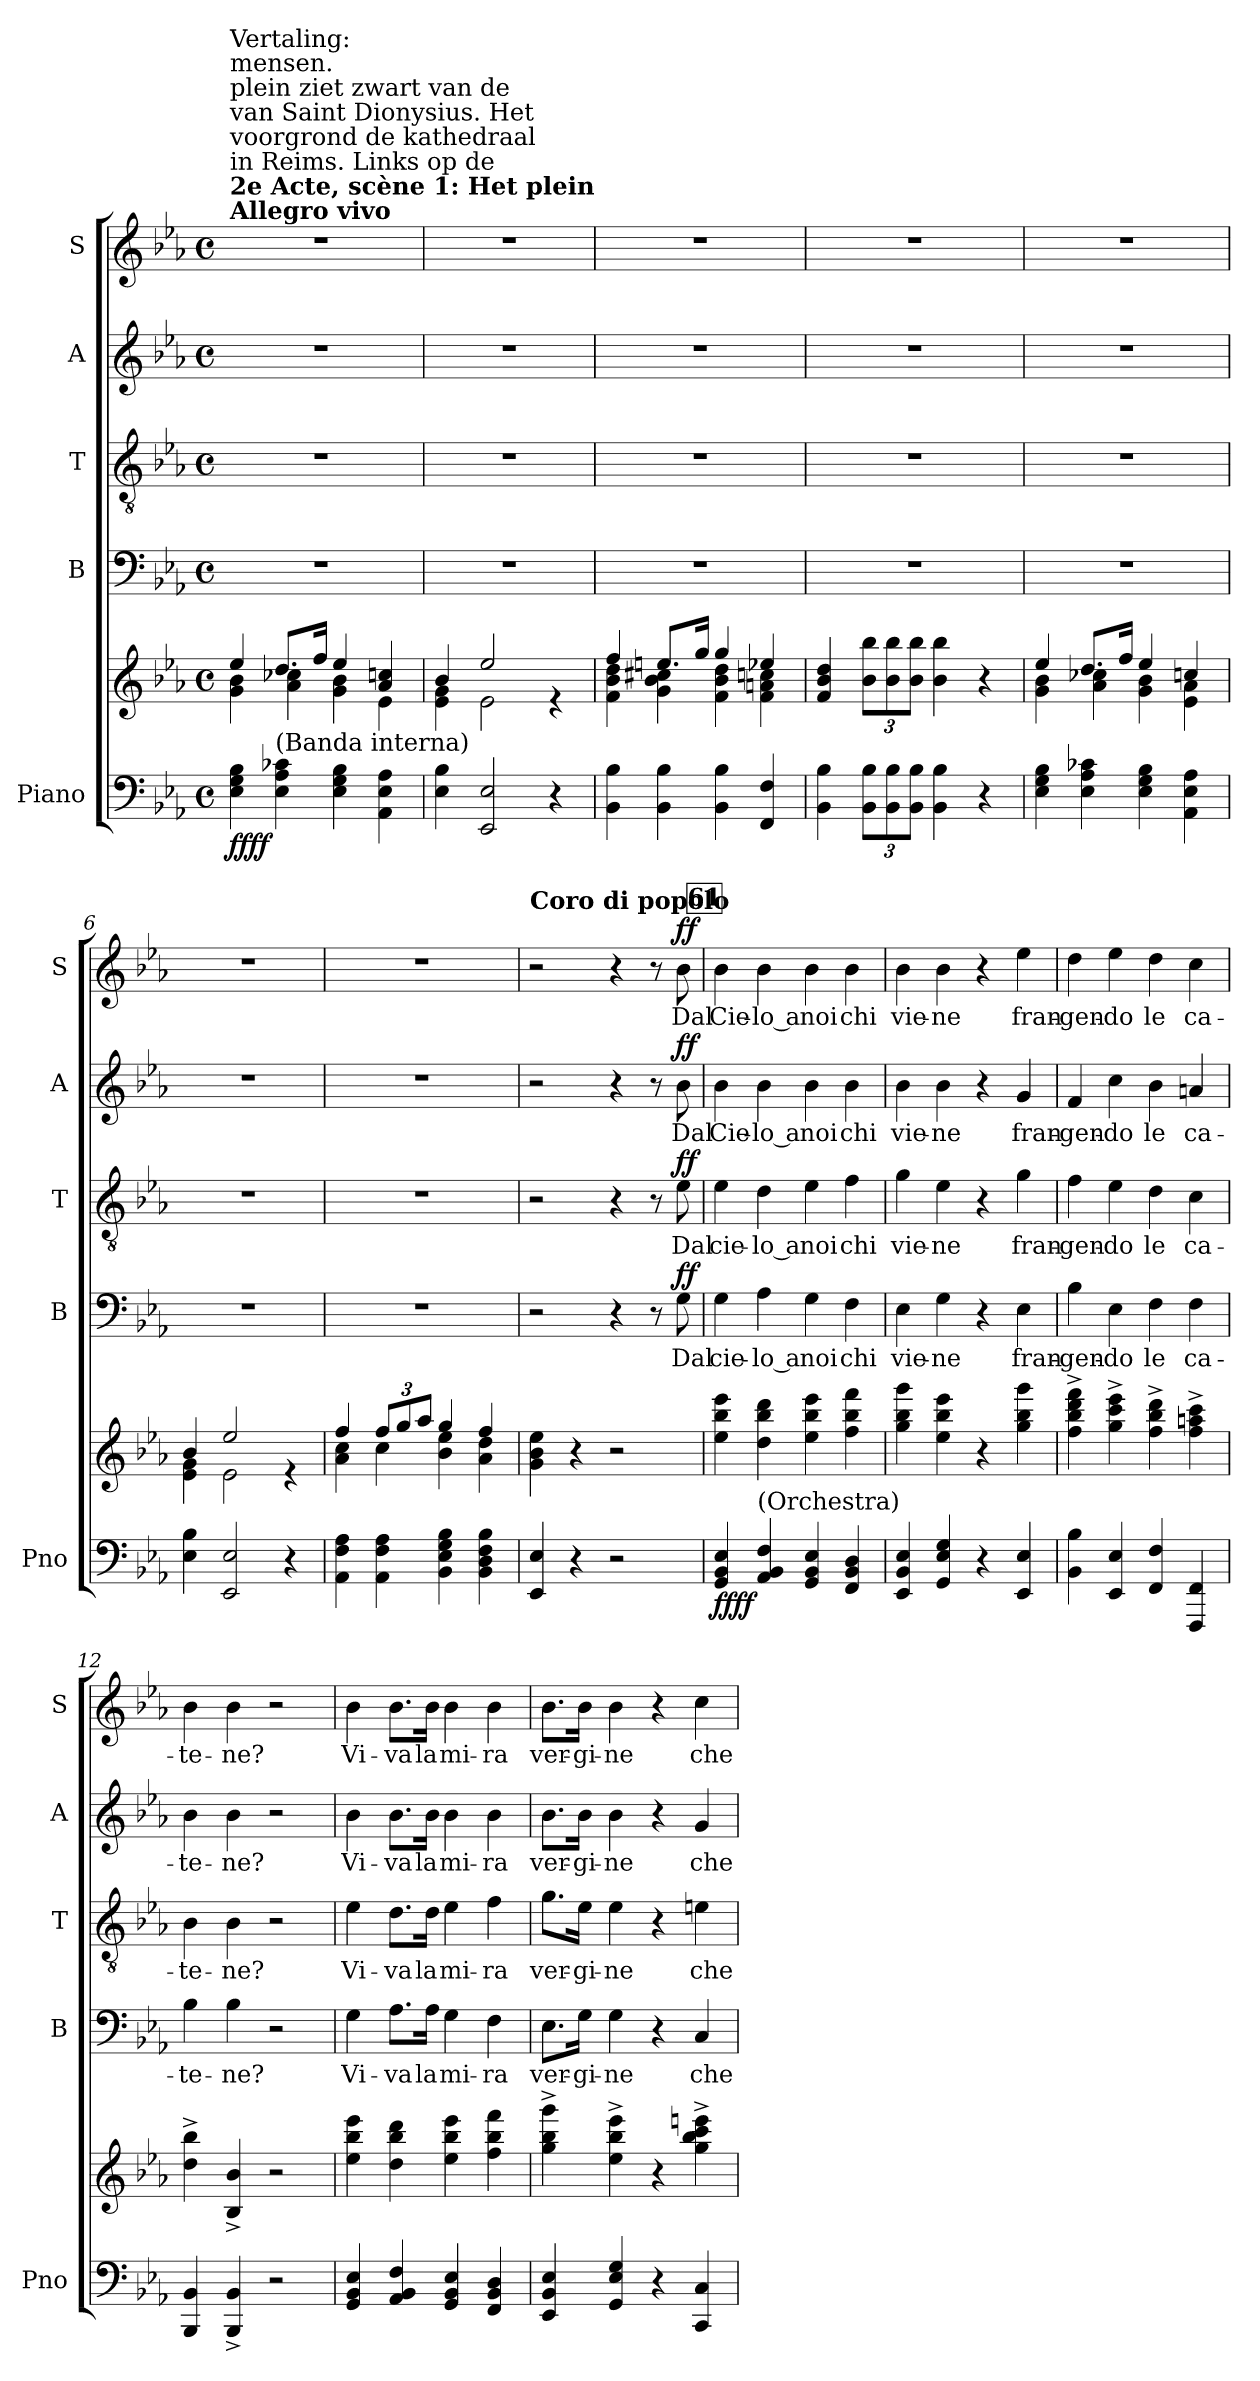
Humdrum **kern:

**kern	**kern	**dynam	**kern	**text	**dynam	**kern	**text	**dynam	**kern	**text	**dynam	**kern	**text	**dynam
*part5	*part5	*part5	*part4	*part4	*part4	*part3	*part3	*part3	*part2	*part2	*part2	*part1	*part1	*part1
*staff6	*staff5	*staff5/6	*staff4	*staff4	*staff4	*staff3	*staff3	*staff3	*staff2	*staff2	*staff2	*staff1	*staff1	*staff1
*I"Piano	*	*	*I"B	*	*	*I"T	*	*	*I"A	*	*	*I"S	*	*
*I'Pno	*	*	*I'B	*	*	*I'T	*	*	*I'A	*	*	*I'S	*	*
*clefF4	*clefG2	*	*clefF4	*	*	*clefGv2	*	*	*clefG2	*	*	*clefG2	*	*
*k[b-e-a-]	*k[b-e-a-]	*	*k[b-e-a-]	*	*	*k[b-e-a-]	*	*	*k[b-e-a-]	*	*	*k[b-e-a-]	*	*
*M4/4	*M4/4	*	*M4/4	*	*	*M4/4	*	*	*M4/4	*	*	*M4/4	*	*
*met(c)	*met(c)	*	*met(c)	*	*	*met(c)	*	*	*met(c)	*	*	*met(c)	*	*
=1	=1	=1	=1	=1	=1	=1	=1	=1	=1	=1	=1	=1	=1	=1
*	*^	*	*	*	*	*	*	*	*	*	*	*	*	*
!	!	!	!	!	!	!	!	!	!	!	!	!	!LO:TX:a:B:t=Allegro vivo	!	!
!	!	!	!	!	!	!	!	!	!	!	!	!	!LO:TX:a:B:t=2e Acte, scène 1&colon; Het plein	!	!
!	!	!	!	!	!	!	!	!	!	!	!	!	!LO:TX:a:t=in Reims. Links op de	!	!
!	!	!	!	!	!	!	!	!	!	!	!	!	!LO:TX:a:t=voorgrond de kathedraal	!	!
!	!	!	!	!	!	!	!	!	!	!	!	!	!LO:TX:a:t=van Saint Dionysius. Het	!	!
!	!	!	!	!	!	!	!	!	!	!	!	!	!LO:TX:a:t=plein ziet zwart van de	!	!
!	!	!	!	!	!	!	!	!	!	!	!	!	!LO:TX:a:t=mensen.	!	!
!	!	!	!	!	!	!	!	!	!	!	!	!	!LO:TX:a:t=Vertaling&colon;	!	!
!	!	!	!LO:DY:b=2	!	!	!	!	!	!	!	!	!	!	!	!
!	!	!	!LO:DY:n=1:b	!	!	!	!	!	!	!	!	!	!	!	!
4E-\ 4G\ 4B-\	4ee-/	4g\ 4b-\	ff ff	1r	.	.	1r	.	.	1r	.	.	1r	.	.
!LO:TX:a:t=(Banda interna)	!	!	!	!	!	!	!	!	!	!	!	!	!	!	!
4E-\ 4A-\ 4c-X\	8.dd/L	4a-\ 4cc-X\	.	.	.	.	.	.	.	.	.	.	.	.	.
.	16ff/Jk	.	.	.	.	.	.	.	.	.	.	.	.	.	.
4E-\ 4G\ 4B-\	4ee-/	4g\ 4b-\	.	.	.	.	.	.	.	.	.	.	.	.	.
4AA-\ 4E-\ 4A-\	4a-/ 4ccn/	4e-\	.	.	.	.	.	.	.	.	.	.	.	.	.
=2	=2	=2	=2	=2	=2	=2	=2	=2	=2	=2	=2	=2	=2	=2	=2
4E-\ 4B-\	4b-/	4e-\ 4g\	.	1r	.	.	1r	.	.	1r	.	.	1r	.	.
2EE-/ 2E-/	2ee-/	2e-\	.	.	.	.	.	.	.	.	.	.	.	.	.
4r	4re	4ryy	.	.	.	.	.	.	.	.	.	.	.	.	.
=3	=3	=3	=3	=3	=3	=3	=3	=3	=3	=3	=3	=3	=3	=3	=3
4BB-\ 4B-\	4ff/	4f\ 4b-\ 4dd\	.	1r	.	.	1r	.	.	1r	.	.	1r	.	.
4BB-\ 4B-\	8.een/L	4g\ 4b-\ 4cc#X\	.	.	.	.	.	.	.	.	.	.	.	.	.
.	16gg/Jk	.	.	.	.	.	.	.	.	.	.	.	.	.	.
4BB-\ 4B-\	4gg/	4f\ 4b-\ 4dd\	.	.	.	.	.	.	.	.	.	.	.	.	.
4FF/ 4F/	4ee-X/	4f\ 4an\ 4ccn\	.	.	.	.	.	.	.	.	.	.	.	.	.
*	*v	*v	*	*	*	*	*	*	*	*	*	*	*	*	*
=4	=4	=4	=4	=4	=4	=4	=4	=4	=4	=4	=4	=4	=4	=4
4BB-\ 4B-\	4f/ 4b-/ 4dd/	.	1r	.	.	1r	.	.	1r	.	.	1r	.	.
*Xbrackettup	*Xbrackettup	*	*	*	*	*	*	*	*	*	*	*	*	*
12BB-\ 12B-\L	12b-\ 12bb-\L	.	.	.	.	.	.	.	.	.	.	.	.	.
12BB-\ 12B-\	12b-\ 12bb-\	.	.	.	.	.	.	.	.	.	.	.	.	.
12BB-\ 12B-\J	12b-\ 12bb-\J	.	.	.	.	.	.	.	.	.	.	.	.	.
4BB-\ 4B-\	4b-\ 4bb-\	.	.	.	.	.	.	.	.	.	.	.	.	.
4r	4r	.	.	.	.	.	.	.	.	.	.	.	.	.
=5	=5	=5	=5	=5	=5	=5	=5	=5	=5	=5	=5	=5	=5	=5
*	*^	*	*	*	*	*	*	*	*	*	*	*	*	*
4E-\ 4G\ 4B-\	4ee-/	4g\ 4b-\	.	1r	.	.	1r	.	.	1r	.	.	1r	.	.
4E-\ 4A-\ 4c-X\	8.dd/L	4a-\ 4cc-X\	.	.	.	.	.	.	.	.	.	.	.	.	.
.	16ff/Jk	.	.	.	.	.	.	.	.	.	.	.	.	.	.
4E-\ 4G\ 4B-\	4ee-/	4g\ 4b-\	.	.	.	.	.	.	.	.	.	.	.	.	.
4AA-\ 4E-\ 4A-\	4ccn/	4e-\ 4a-\	.	.	.	.	.	.	.	.	.	.	.	.	.
=6	=6	=6	=6	=6	=6	=6	=6	=6	=6	=6	=6	=6	=6	=6	=6
4E-\ 4B-\	4b-/	4e-\ 4g\	.	1r	.	.	1r	.	.	1r	.	.	1r	.	.
2EE-/ 2E-/	2ee-/	2e-\	.	.	.	.	.	.	.	.	.	.	.	.	.
4r	4re	4ryy	.	.	.	.	.	.	.	.	.	.	.	.	.
=7	=7	=7	=7	=7	=7	=7	=7	=7	=7	=7	=7	=7	=7	=7	=7
4AA-\ 4F\ 4A-\	4ff/	4a-\ 4cc\	.	1r	.	.	1r	.	.	1r	.	.	1r	.	.
4AA-\ 4F\ 4A-\	12ff/L	4cc\	.	.	.	.	.	.	.	.	.	.	.	.	.
.	12gg/	.	.	.	.	.	.	.	.	.	.	.	.	.	.
.	12aa-/J	.	.	.	.	.	.	.	.	.	.	.	.	.	.
4BB-\ 4E-\ 4G\ 4B-\	4gg/	4b-\ 4ee-\	.	.	.	.	.	.	.	.	.	.	.	.	.
4BB-\ 4D\ 4F\ 4B-\	4ff/	4a-\ 4dd\	.	.	.	.	.	.	.	.	.	.	.	.	.
!!LO:LB:g=z
=8	=8	=8	=8	=8	=8	=8	=8	=8	=8	=8	=8	=8	=8	=8	=8
!	!	!	!	!	!	!	!	!	!	!	!	!	!LO:TX:a:B:t=Coro di popolo	!	!
*	*v	*v	*	*	*	*	*	*	*	*	*	*	*	*	*
4EE-/ 4E-/	4g\ 4b-\ 4ee-\	.	2r	.	.	2r	.	.	2r	.	.	2r	.	.
4r	4r	.	.	.	.	.	.	.	.	.	.	.	.	.
2r	2r	.	4r	.	.	4r	.	.	4r	.	.	4r	.	.
.	.	.	8r	.	.	8r	.	.	8r	.	.	8r	.	.
!	!	!	!	!	!LO:DY:a	!	!	!LO:DY:a	!	!	!LO:DY:a	!	!	!LO:DY:a
.	.	.	8G\	Dal	ff	8e-\	Dal	ff	8b-\	Dal	ff	8b-\	Dal	ff
!!LO:REH:place=s1:a:B:fs=14:t=61
=9	=9	=9	=9	=9	=9	=9	=9	=9	=9	=9	=9	=9	=9	=9
!	!	!LO:DY:b=2	!	!	!	!	!	!	!	!	!	!	!	!
!	!	!LO:DY:n=1:b	!	!	!	!	!	!	!	!	!	!	!	!
4GG/ 4BB-/ 4E-/	4ee-\ 4bb-\ 4eee-\	ff ff	4G\	cie-	.	4e-\	cie-	.	4b-\	Cie-	.	4b-\	Cie-	.
!LO:TX:a:t=(Orchestra)	!	!	!	!	!	!	!	!	!	!	!	!	!	!
4AA-/ 4BB-/ 4F/	4dd\ 4bb-\ 4ddd\	.	4A-\	-lo a	.	4d\	-lo a	.	4b-\	-lo a	.	4b-\	-lo a	.
4GG/ 4BB-/ 4E-/	4ee-\ 4bb-\ 4eee-\	.	4G\	noi	.	4e-\	noi	.	4b-\	noi	.	4b-\	noi	.
4FF/ 4BB-/ 4D/	4ff\ 4bb-\ 4fff\	.	4F\	chi	.	4f\	chi	.	4b-\	chi	.	4b-\	chi	.
=10	=10	=10	=10	=10	=10	=10	=10	=10	=10	=10	=10	=10	=10	=10
4EE-/ 4BB-/ 4E-/	4gg\ 4bb-\ 4ggg\	.	4E-\	vie-	.	4g\	vie-	.	4b-\	vie-	.	4b-\	vie-	.
4GG/ 4E-/ 4G/	4ee-\ 4bb-\ 4eee-\	.	4G\	-ne	.	4e-\	-ne	.	4b-\	-ne	.	4b-\	-ne	.
4r	4r	.	4r	.	.	4r	.	.	4r	.	.	4r	.	.
4EE-/ 4E-/	4gg\ 4bb-\ 4ggg\	.	4E-\	fran-	.	4g\	fran-	.	4g/	fran-	.	4ee-\	fran-	.
=11	=11	=11	=11	=11	=11	=11	=11	=11	=11	=11	=11	=11	=11	=11
4BB-\ 4B-\	4ff\^ 4bb-\^ 4ddd\^ 4fff\^	.	4B-\	-gen-	.	4f\	-gen-	.	4f/	-gen-	.	4dd\	-gen-	.
4EE-/ 4E-/	4gg\^ 4ccc\^ 4eee-\^	.	4E-\	-do	.	4e-\	-do	.	4cc\	-do	.	4ee-\	-do	.
4FF/ 4F/	4ff\^ 4bb-\^ 4ddd\^	.	4F\	le	.	4d\	le	.	4b-\	le	.	4dd\	le	.
4FFF/ 4FF/	4ff\^ 4aan\^ 4ccc\^	.	4F\	ca-	.	4c\	ca-	.	4an/	ca-	.	4cc\	ca-	.
=12	=12	=12	=12	=12	=12	=12	=12	=12	=12	=12	=12	=12	=12	=12
4BBB-/ 4BB-/	4dd\^ 4bb-\^	.	4B-\	-te-	.	4B-\	-te-	.	4b-\	-te-	.	4b-\	-te-	.
4BBB-/^ 4BB-/^	4B-/^ 4b-/^	.	4B-\	-ne?	.	4B-\	-ne?	.	4b-\	-ne?	.	4b-\	-ne?	.
2r	2r	.	2r	.	.	2r	.	.	2r	.	.	2r	.	.
=13	=13	=13	=13	=13	=13	=13	=13	=13	=13	=13	=13	=13	=13	=13
4GG/ 4BB-/ 4E-/	4ee-\ 4bb-\ 4eee-\	.	4G\	Vi-	.	4e-\	Vi-	.	4b-\	Vi-	.	4b-\	Vi-	.
4AA-/ 4BB-/ 4F/	4dd\ 4bb-\ 4ddd\	.	8.A-\L	-va	.	8.d\L	-va	.	8.b-\L	-va	.	8.b-\L	-va	.
.	.	.	16A-\Jk	la	.	16d\Jk	la	.	16b-\Jk	la	.	16b-\Jk	la	.
4GG/ 4BB-/ 4E-/	4ee-\ 4bb-\ 4eee-\	.	4G\	mi-	.	4e-\	mi-	.	4b-\	mi-	.	4b-\	mi-	.
4FF/ 4BB-/ 4D/	4ff\ 4bb-\ 4fff\	.	4F\	-ra	.	4f\	-ra	.	4b-\	-ra	.	4b-\	-ra	.
!!LO:PB:g=z
=14	=14	=14	=14	=14	=14	=14	=14	=14	=14	=14	=14	=14	=14	=14
4EE-/ 4BB-/ 4E-/	4gg\^ 4bb-\^ 4ggg\^	.	8.E-\L	ver-	.	8.g\L	ver-	.	8.b-\L	ver-	.	8.b-\L	ver-	.
.	.	.	16G\Jk	-gi-	.	16e-\Jk	-gi-	.	16b-\Jk	-gi-	.	16b-\Jk	-gi-	.
4GG/ 4E-/ 4G/	4ee-\^ 4bb-\^ 4eee-\^	.	4G\	-ne	.	4e-\	-ne	.	4b-\	-ne	.	4b-\	-ne	.
4r	4r	.	4r	.	.	4r	.	.	4r	.	.	4r	.	.
4CC/ 4C/	4gg\^ 4bb-\^ 4ccc\^ 4eeen\^	.	4C/	che	.	4en\	che	.	4g/	che	.	4cc\	che	.
=	=	=	=	=	=	=	=	=	=	=	=	=	=	=
*-	*-	*-	*-	*-	*-	*-	*-	*-	*-	*-	*-	*-	*-	*-
